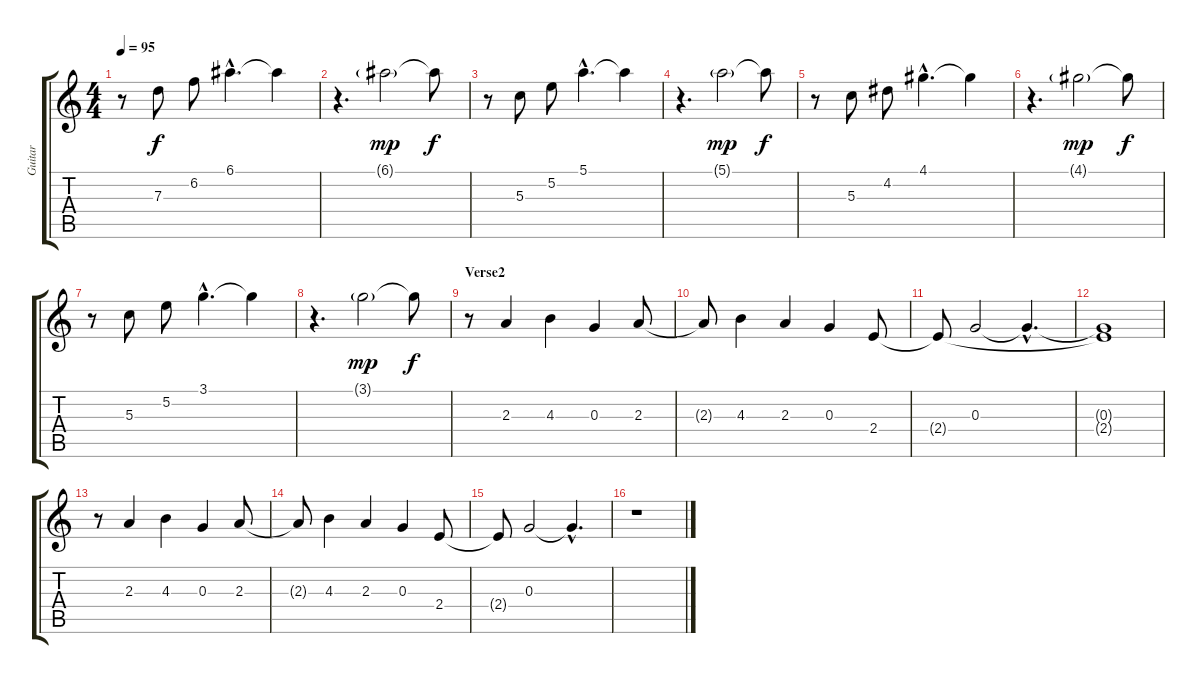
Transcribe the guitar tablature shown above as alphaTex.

\track ("Guitar" "Guitar") {instrument electricguitarjazz}
\staff {score tabs}
\tuning (E4 B3 G3 D3 A2 E2) {hide}
\ts (4 4)
\tempo 95
\clef g2
\ks c
r.8{dy f volume 7 instrument koto} 7.3.8 6.2.8 6.1{hac}.4{d} 6.1{t}.4 |
r.4{d} 6.1{g}.2{dy mp} 6.1{t}.8{dy f} |
r.8 5.3.8 5.2.8 5.1{hac}.4{d} 5.1{t}.4 |
r.4{d} 5.1{g}.2{dy mp} 5.1{t}.8{dy f} |
r.8 5.3.8 4.2.8 4.1{hac}.4{d} 4.1{t}.4 |
r.4{d} 4.1{g}.2{dy mp} 4.1{t}.8{dy f} |
r.8 5.3.8 5.2.8 3.1{hac}.4{d} 3.1{t}.4 |
r.4{d} 3.1{g}.2{dy mp} 3.1{t}.8{dy f} |
\section ("" "Verse2")
r.8{volume 9 instrument electricguitarjazz} 2.3.4 4.3.4 0.3.4 2.3.8 |
2.3{t}.8 4.3.4 2.3.4 0.3.4 2.4.8 |
2.4{t}.8 0.3.2 0.3{hac t}.4{d} |
(0.3{t} 2.4{t}).1 |
r.8 2.3.4 4.3.4 0.3.4 2.3.8 |
2.3{t}.8 4.3.4 2.3.4 0.3.4 2.4.8 |
2.4{t}.8 0.3.2 0.3{hac t}.4{d} |
r.1
